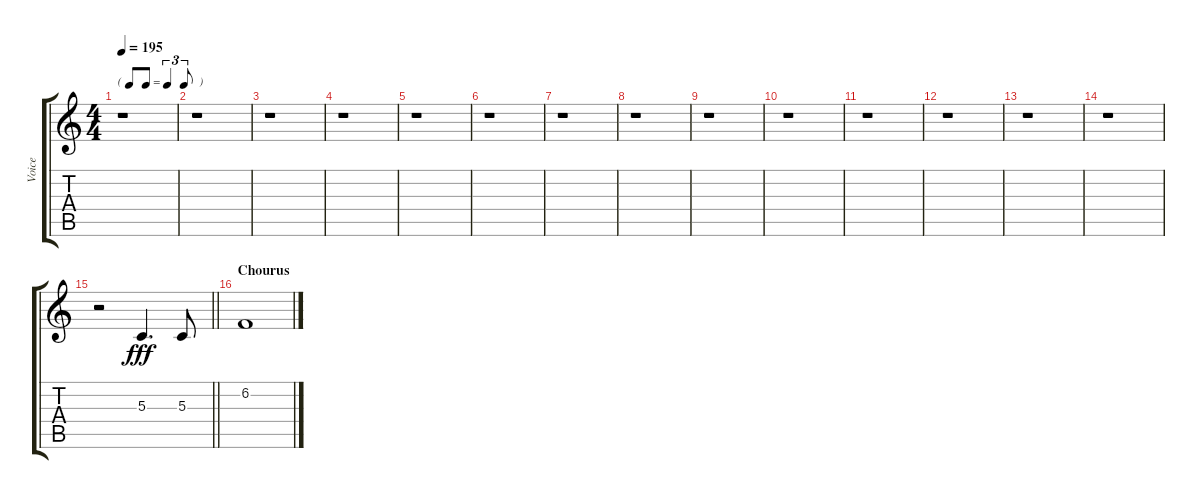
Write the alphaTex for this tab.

\track ("Voice" "Voice") {instrument drawbarorgan}
\staff {score tabs}
\tuning (E4 B3 G3 D3 A2 E2) {hide}
\ts (4 4)
\tf triplet8th
\tempo 195
\clef g2
\ks c
r.1{dy fff} |
r.1 |
r.1 |
r.1 |
r.1 |
r.1 |
r.1 |
r.1 |
r.1 |
r.1 |
r.1 |
r.1 |
r.1 |
r.1 |
\barLineRight lightlight
r.2 5.3.4{d} 5.3.8 |
\section ("" "Chourus")
6.2.1
